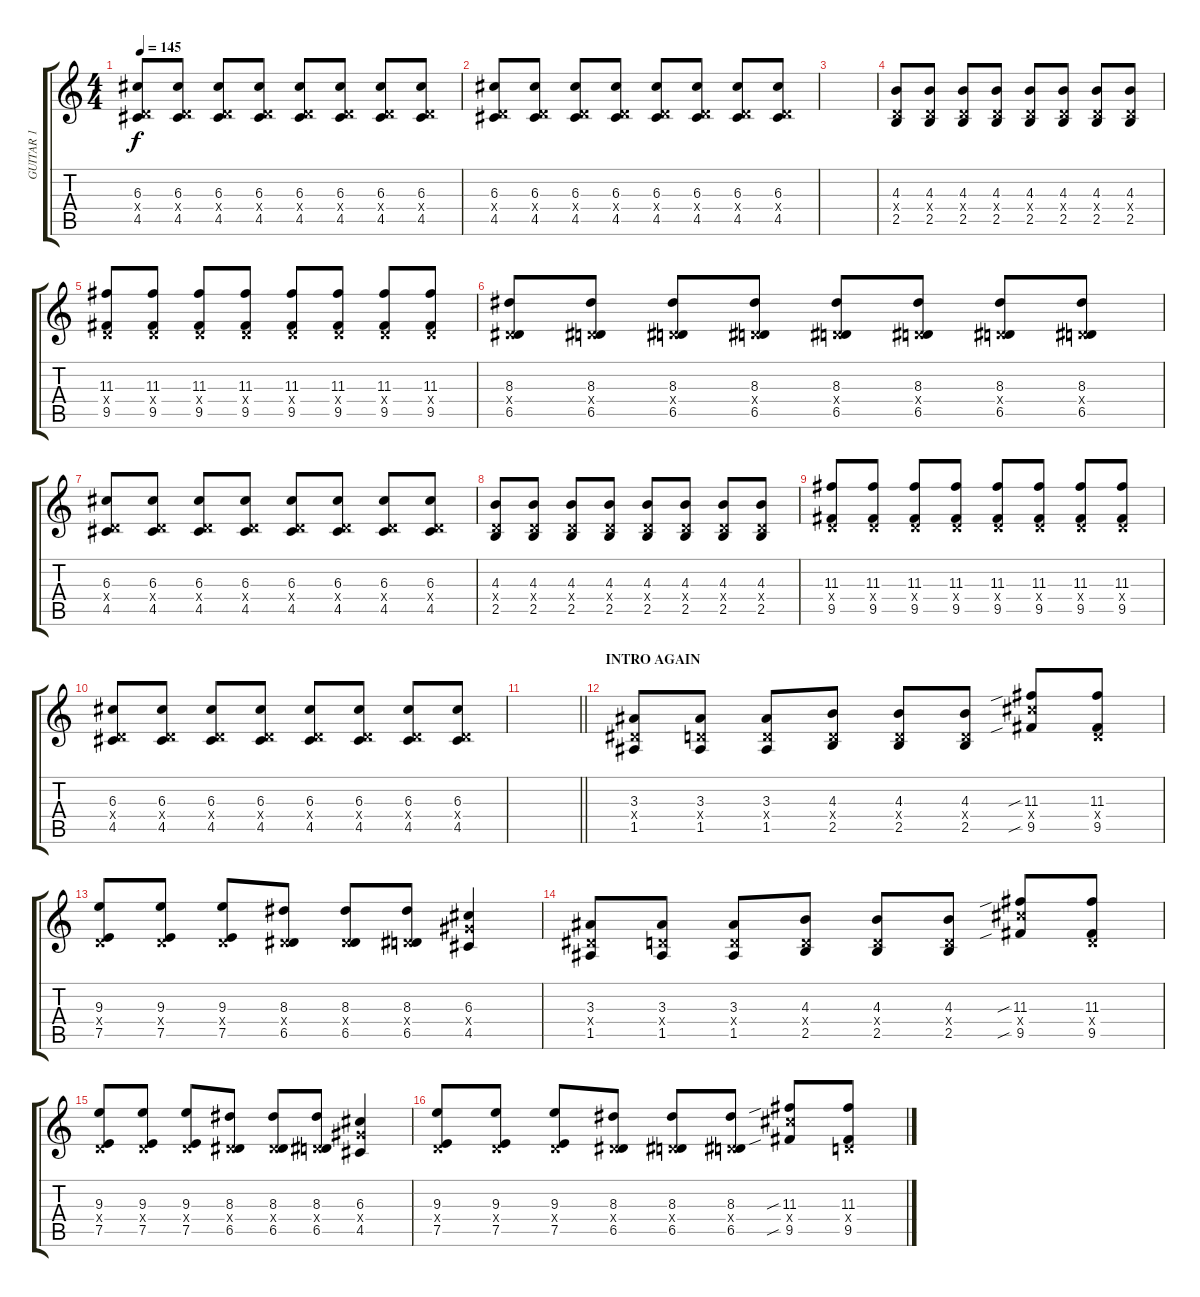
\track ("GUITAR 1" "GUITAR 1") {instrument distortionguitar}
\staff {score tabs}
\tuning (E4 B3 G3 D3 A2 D2) {hide}
\ts (4 4)
\tempo 145
\clef g2
\ks c
(6.3 0.4{x} 4.5).8{dy f} (6.3 0.4{x} 4.5).8 (6.3 0.4{x} 4.5).8 (6.3 0.4{x} 4.5).8 (6.3 0.4{x} 4.5).8 (6.3 0.4{x} 4.5).8 (6.3 0.4{x} 4.5).8 (6.3 0.4{x} 4.5).8 |
(6.3 0.4{x} 4.5).8 (6.3 0.4{x} 4.5).8 (6.3 0.4{x} 4.5).8 (6.3 0.4{x} 4.5).8 (6.3 0.4{x} 4.5).8 (6.3 0.4{x} 4.5).8 (6.3 0.4{x} 4.5).8 (6.3 0.4{x} 4.5).8 |
|
(4.3 0.4{x} 2.5).8 (4.3 0.4{x} 2.5).8 (4.3 0.4{x} 2.5).8 (4.3 0.4{x} 2.5).8 (4.3 0.4{x} 2.5).8 (4.3 0.4{x} 2.5).8 (4.3 0.4{x} 2.5).8 (4.3 0.4{x} 2.5).8 |
(11.3 0.4{x} 9.5).8 (11.3 0.4{x} 9.5).8 (11.3 0.4{x} 9.5).8 (11.3 0.4{x} 9.5).8 (11.3 0.4{x} 9.5).8 (11.3 0.4{x} 9.5).8 (11.3 0.4{x} 9.5).8 (11.3 0.4{x} 9.5).8 |
(8.3 0.4{x} 6.5).8 (8.3 0.4{x} 6.5).8 (8.3 0.4{x} 6.5).8 (8.3 0.4{x} 6.5).8 (8.3 0.4{x} 6.5).8 (8.3 0.4{x} 6.5).8 (8.3 0.4{x} 6.5).8 (8.3 0.4{x} 6.5).8 |
(6.3 0.4{x} 4.5).8 (6.3 0.4{x} 4.5).8 (6.3 0.4{x} 4.5).8 (6.3 0.4{x} 4.5).8 (6.3 0.4{x} 4.5).8 (6.3 0.4{x} 4.5).8 (6.3 0.4{x} 4.5).8 (6.3 0.4{x} 4.5).8 |
(4.3 0.4{x} 2.5).8 (4.3 0.4{x} 2.5).8 (4.3 0.4{x} 2.5).8 (4.3 0.4{x} 2.5).8 (4.3 0.4{x} 2.5).8 (4.3 0.4{x} 2.5).8 (4.3 0.4{x} 2.5).8 (4.3 0.4{x} 2.5).8 |
(11.3 0.4{x} 9.5).8 (11.3 0.4{x} 9.5).8 (11.3 0.4{x} 9.5).8 (11.3 0.4{x} 9.5).8 (11.3 0.4{x} 9.5).8 (11.3 0.4{x} 9.5).8 (11.3 0.4{x} 9.5).8 (11.3 0.4{x} 9.5).8 |
(6.3 0.4{x} 4.5).8 (6.3 0.4{x} 4.5).8 (6.3 0.4{x} 4.5).8 (6.3 0.4{x} 4.5).8 (6.3 0.4{x} 4.5).8 (6.3 0.4{x} 4.5).8 (6.3 0.4{x} 4.5).8 (6.3 0.4{x} 4.5).8 |
\barLineRight lightlight
|
\section ("" "INTRO AGAIN")
(3.3 1.4{x} 1.5).8{volume 16} (3.3 0.4{x} 1.5).8 (3.3 0.4{x} 1.5).8 (4.3 0.4{x} 2.5).8 (4.3 0.4{x} 2.5).8 (4.3 0.4{x} 2.5).8 (11.3{sib} 11.4{x} 9.5{sib}).8 (11.3 0.4{x} 9.5).8 |
(9.3 0.4{x} 7.5).8 (9.3 0.4{x} 7.5).8 (9.3 0.4{x} 7.5).8 (8.3 0.4{x} 6.5).8 (8.3 1.4{x} 6.5).8 (8.3 0.4{x} 6.5).8 (6.3 6.4{x} 4.5).4 |
(3.3 1.4{x} 1.5).8{volume 16} (3.3 0.4{x} 1.5).8 (3.3 0.4{x} 1.5).8 (4.3 0.4{x} 2.5).8 (4.3 0.4{x} 2.5).8 (4.3 0.4{x} 2.5).8 (11.3{sib} 11.4{x} 9.5{sib}).8 (11.3 0.4{x} 9.5).8 |
(9.3 0.4{x} 7.5).8 (9.3 0.4{x} 7.5).8 (9.3 0.4{x} 7.5).8 (8.3 0.4{x} 6.5).8 (8.3 1.4{x} 6.5).8 (8.3 0.4{x} 6.5).8 (6.3 6.4{x} 4.5).4 |
(9.3 0.4{x} 7.5).8 (9.3 0.4{x} 7.5).8 (9.3 0.4{x} 7.5).8 (8.3 0.4{x} 6.5).8 (8.3 0.4{x} 6.5).8 (8.3 0.4{x} 6.5).8 (11.3{sib} 11.4{x} 9.5{sib}).8 (11.3 0.4{x} 9.5).8
